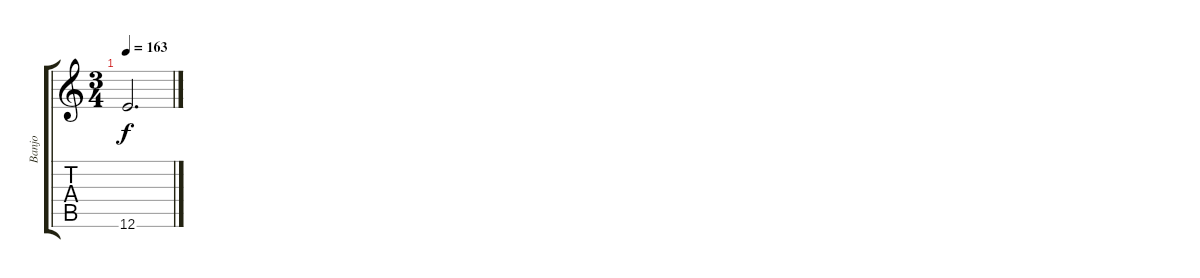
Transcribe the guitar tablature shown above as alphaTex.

\track ("Banjo" "Banjo") {instrument electricguitarclean}
\staff {score tabs}
\tuning (E4 B3 G3 D3 A2 E2) {hide}
\ts (3 4)
\tempo 163
\clef g2
\ks c
12.6.2{d dy f}
